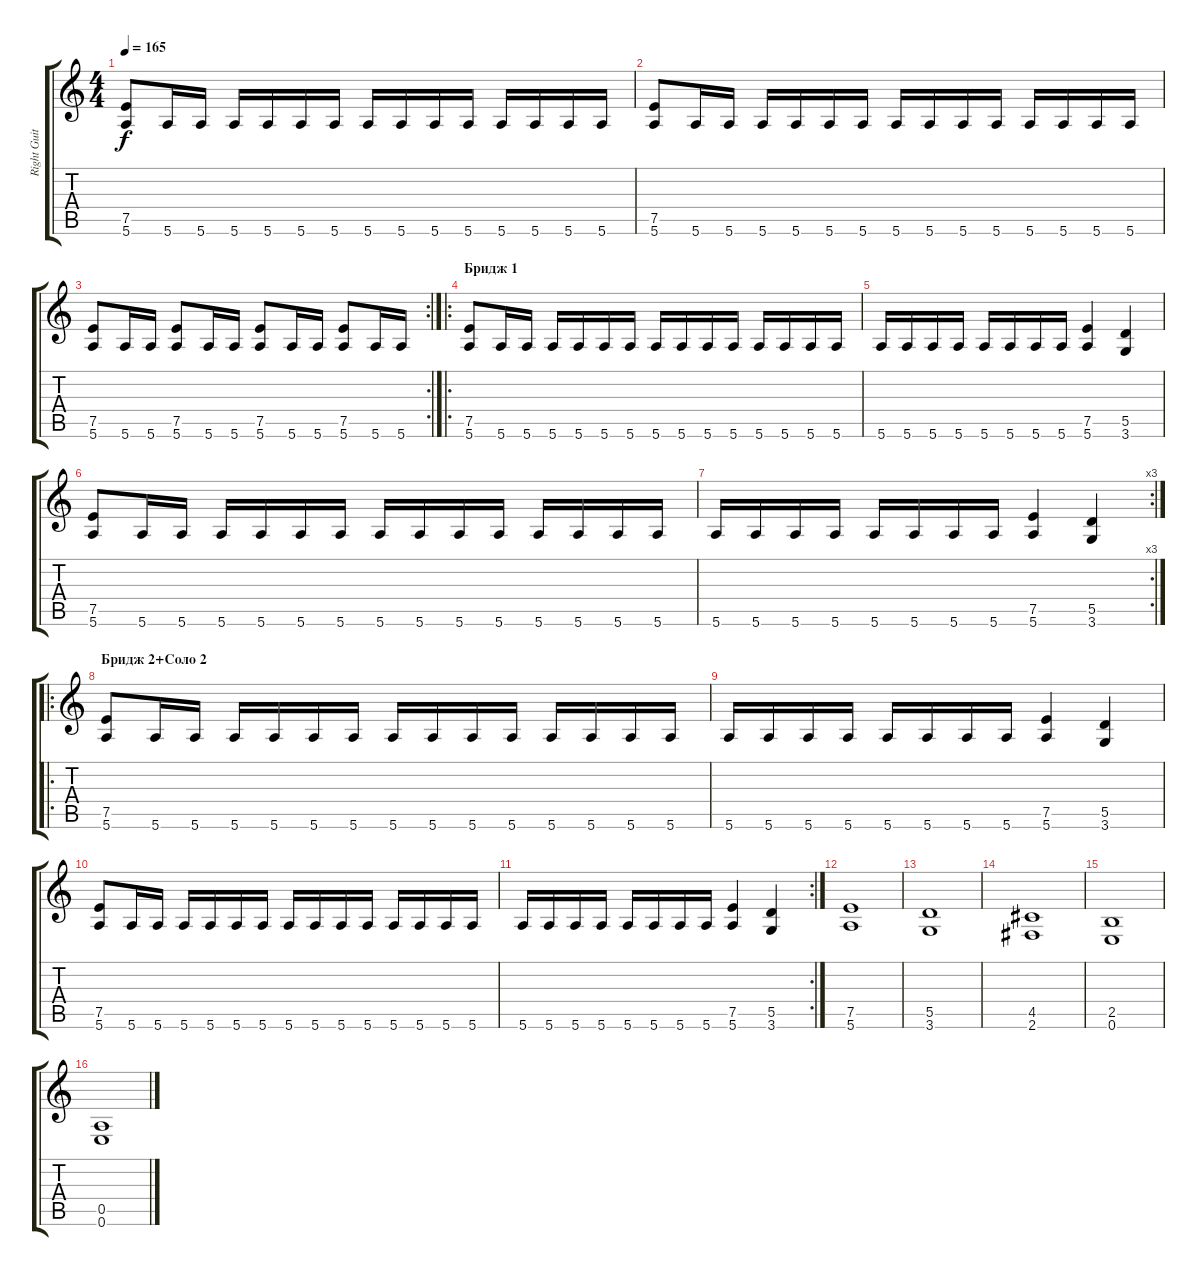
\track ("Right Guitar" "Right Guit") {instrument distortionguitar}
\staff {score tabs}
\tuning (E4 B3 G3 D3 A2 E2) {hide}
\ts (4 4)
\tempo 165
\clef g2
\ks c
(7.5 5.6).8{dy f} 5.6.16 5.6.16 5.6.16 5.6.16 5.6.16 5.6.16 5.6.16 5.6.16 5.6.16 5.6.16 5.6.16 5.6.16 5.6.16 5.6.16 |
(7.5 5.6).8 5.6.16 5.6.16 5.6.16 5.6.16 5.6.16 5.6.16 5.6.16 5.6.16 5.6.16 5.6.16 5.6.16 5.6.16 5.6.16 5.6.16 |
\rc 2
(7.5 5.6).8 5.6.16 5.6.16 (7.5 5.6).8 5.6.16 5.6.16 (7.5 5.6).8 5.6.16 5.6.16 (7.5 5.6).8 5.6.16 5.6.16 |
\ro
\section ("" "Бридж 1")
(7.5 5.6).8 5.6.16 5.6.16 5.6.16 5.6.16 5.6.16 5.6.16 5.6.16 5.6.16 5.6.16 5.6.16 5.6.16 5.6.16 5.6.16 5.6.16 |
5.6.16 5.6.16 5.6.16 5.6.16 5.6.16 5.6.16 5.6.16 5.6.16 (7.5 5.6).4 (5.5 3.6).4 |
(7.5 5.6).8 5.6.16 5.6.16 5.6.16 5.6.16 5.6.16 5.6.16 5.6.16 5.6.16 5.6.16 5.6.16 5.6.16 5.6.16 5.6.16 5.6.16 |
\rc 3
5.6.16 5.6.16 5.6.16 5.6.16 5.6.16 5.6.16 5.6.16 5.6.16 (7.5 5.6).4 (5.5 3.6).4 |
\ro
\section ("" "Бридж 2+Соло 2")
(7.5 5.6).8 5.6.16 5.6.16 5.6.16 5.6.16 5.6.16 5.6.16 5.6.16 5.6.16 5.6.16 5.6.16 5.6.16 5.6.16 5.6.16 5.6.16 |
5.6.16 5.6.16 5.6.16 5.6.16 5.6.16 5.6.16 5.6.16 5.6.16 (7.5 5.6).4 (5.5 3.6).4 |
(7.5 5.6).8 5.6.16 5.6.16 5.6.16 5.6.16 5.6.16 5.6.16 5.6.16 5.6.16 5.6.16 5.6.16 5.6.16 5.6.16 5.6.16 5.6.16 |
\rc 2
5.6.16 5.6.16 5.6.16 5.6.16 5.6.16 5.6.16 5.6.16 5.6.16 (7.5 5.6).4 (5.5 3.6).4 |
(7.5 5.6).1 |
(5.5 3.6).1 |
(4.5 2.6).1 |
(2.5 0.6).1 |
(0.5 0.6).1
